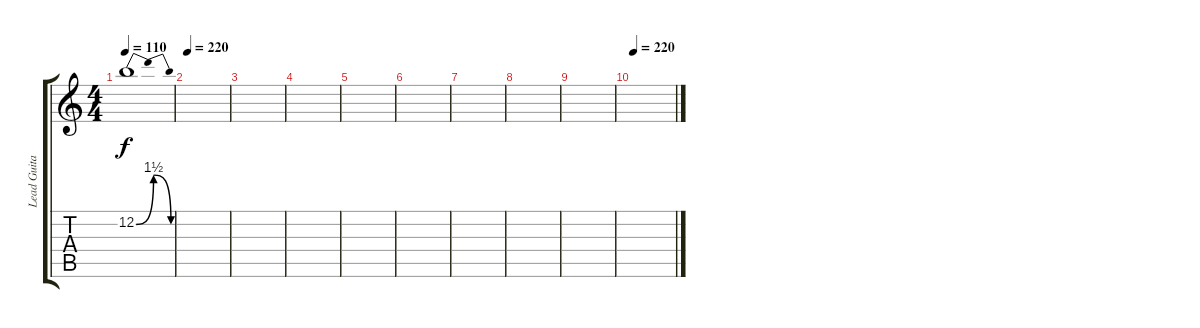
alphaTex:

\track ("Lead Guitar" "Lead Guita") {instrument distortionguitar}
\staff {score tabs}
\tuning (E4 B3 G3 D3 A2 E2) {hide}
\ts (4 4)
\tempo 110
\clef g2
\ks c
12.2{be (bendrelease 0 0 15 6 55 6 60 0)}.1{dy f} |
\tempo 220
|
|
|
|
|
|
|
|
\tempo 220
